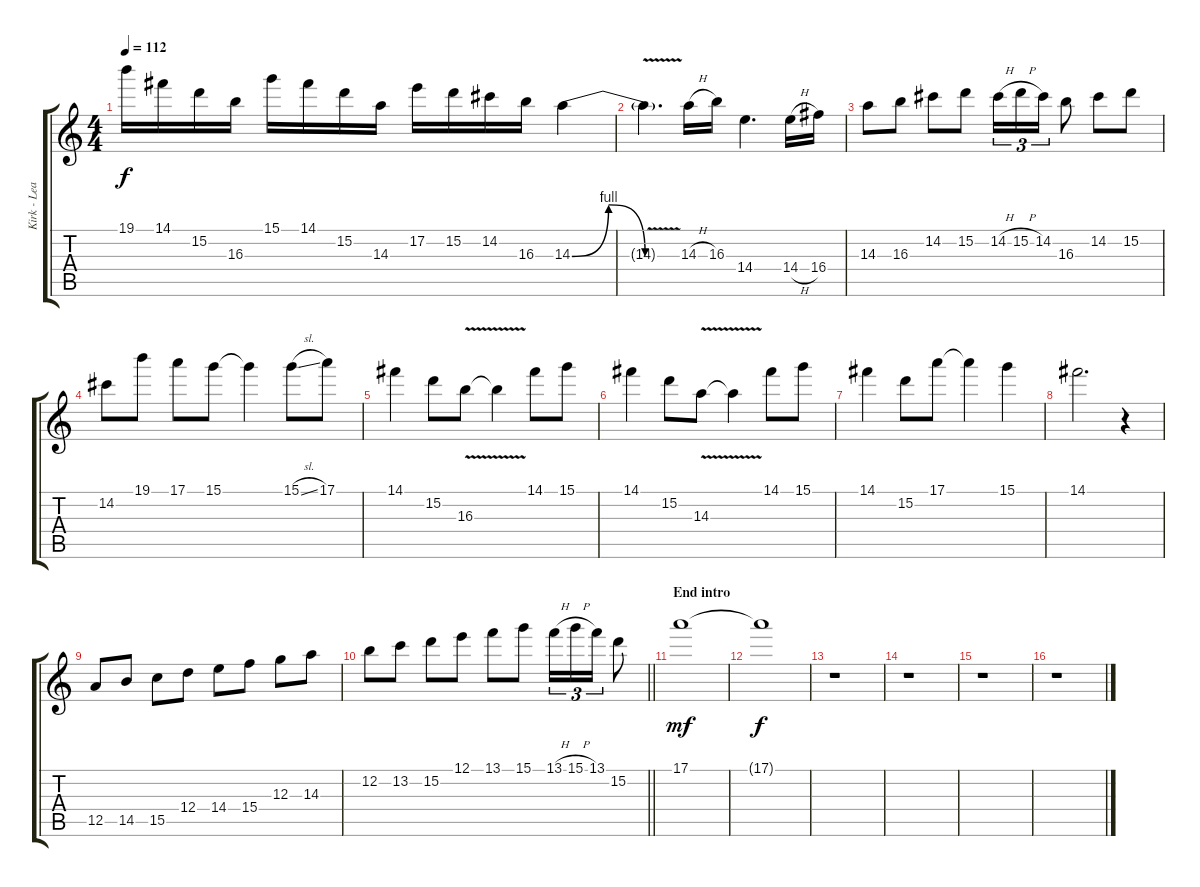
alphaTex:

\track ("Kirk - Lead Distortion" "Kirk - Lea") {instrument overdrivenguitar}
\staff {score tabs}
\tuning (E4 B3 G3 D3 A2 E2) {hide}
\ts (4 4)
\tempo 112
\clef g2
\ks c
19.1.16{dy f} 14.1.16 15.2.16 16.3.16 15.1.16 14.1.16 15.2.16 14.3.16 17.2.16 15.2.16 14.2.16 16.3.16 14.3{be (bendrelease 0 0 35 4 50 4 60 0)}.4 |
14.3{v t}.4{d} 14.3{h}.16 16.3.16 14.4.4{d} 14.4{h}.16 16.4.16 |
14.3.8 16.3.8 14.2.8 15.2.8 14.2{h}.16{tu (3 2)} 15.2{h}.16{tu (3 2)} 14.2.16{tu (3 2)} 16.3.8 14.2.8 15.2.8 |
14.2.8 19.1.8 17.1.8 15.1.8 15.1{t}.4 15.1{sl}.8 17.1.8 |
14.1.4 15.2.8 16.3{v}.8 16.3{t}.4 14.1.8 15.1.8 |
14.1.4 15.2.8 14.3{v}.8 14.3{t}.4 14.1.8 15.1.8 |
14.1.4 15.2.8 17.1.8 17.1{t}.4 15.1.4 |
14.1.2{d} r.4 |
12.5.8 14.5.8 15.5.8 12.4.8 14.4.8 15.4.8 12.3.8 14.3.8 |
\barLineRight lightlight
12.2.8 13.2.8 15.2.8 12.1.8 13.1.8 15.1.8 13.1{h}.16{tu (3 2)} 15.1{h}.16{tu (3 2)} 13.1.16{tu (3 2)} 15.2.8 |
\section ("" "End intro")
17.1.1{dy mf volume 3} |
17.1{t}.1{dy f} |
r.1 |
r.1 |
r.1 |
r.1
